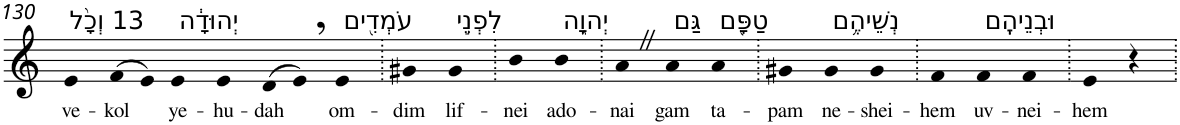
**kern	**text
*part1	*part1
*staff1	*staff1
*I"Piano	*
*I'Pno	*
!!LO:PB:g=z
*clefG2	*
*k[]	*
=130	=130
!LO:TX:a:t=13 וְכָ֨ל	!
!	!LO:LY:b
4e	ve-
!	!LO:LY:b
(>8f	-kol
8e)	.
!LO:TX:a:t=יְהוּדָ֔ה	!
!	!LO:LY:b
4e	ye-
!	!LO:LY:b
4e	-hu-
!	!LO:LY:b
(>8d	-dah
8e,)	.
!LO:TX:a:t=עֹמְדִ֖ים	!
!	!LO:LY:b
4e	om-
=131.	=131.
!	!LO:LY:b
4g#X	-dim
!LO:TX:a:t=לִפְנֵ֣י	!
!	!LO:LY:b
4g#	lif-
=132.	=132.
!	!LO:LY:b
4b	-nei
!LO:TX:a:t=יְהוָ֑ה	!
!	!LO:LY:b
4b	ado-
=133.	=133.
!	!LO:LY:b
4aZ	-nai
!LO:TX:a:t=גַּם	!
!	!LO:LY:b
4a	gam
!LO:TX:a:t=טַפָּ֖ם	!
!	!LO:LY:b
4a	ta-
=134.	=134.
!	!LO:LY:b
4g#X	-pam
!LO:TX:a:t=נְשֵׁיהֶ֥ם	!
!	!LO:LY:b
4g#	ne-
!	!LO:LY:b
4g#	-shei-
=135.	=135.
!	!LO:LY:b
4f	-hem
!LO:TX:a:t=וּבְנֵיהֶֽם	!
!	!LO:LY:b
4f	uv-
!	!LO:LY:b
4f	-nei-
=136.	=136.
!	!LO:LY:b
4e	-hem
4r	.
=.	=.
*-	*-
